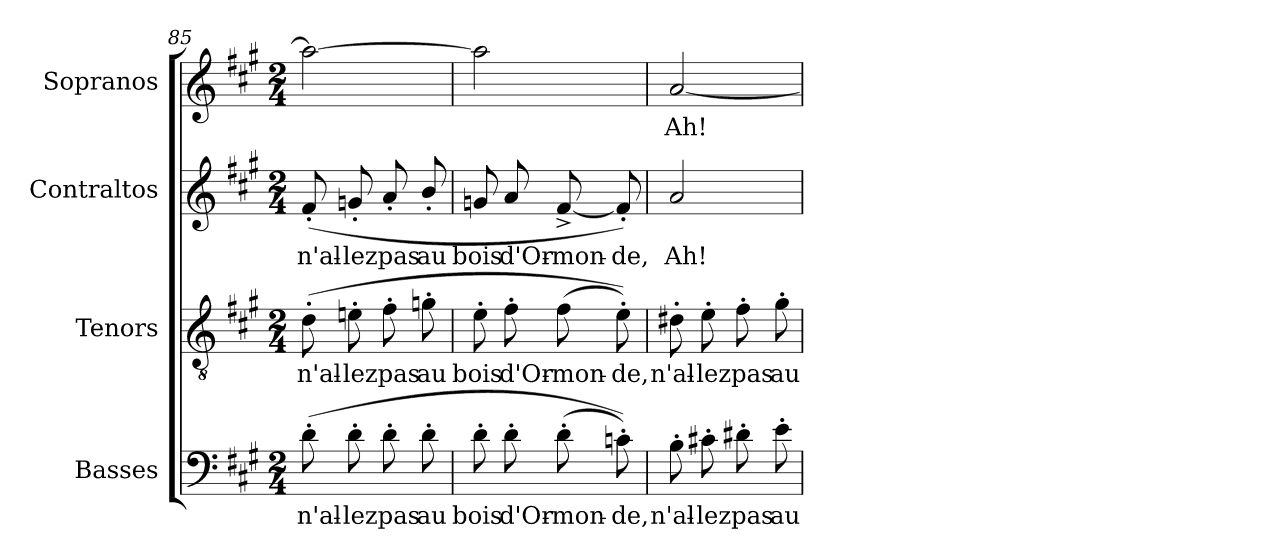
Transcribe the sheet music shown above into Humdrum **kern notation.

**kern	**text	**kern	**text	**kern	**text	**kern	**text
*part4	*part4	*part3	*part3	*part2	*part2	*part1	*part1
*staff4	*staff4	*staff3	*staff3	*staff2	*staff2	*staff1	*staff1
*I"Basses	*	*I"Tenors	*	*I"Contraltos	*	*I"Sopranos	*
*I'B.	*	*I'T.	*	*I'C.	*	*I'S.	*
*clefF4	*	*clefGv2	*	*clefG2	*	*clefG2	*
*	*	*ITrd7c12	*	*	*	*	*
*k[f#c#g#]	*	*k[f#c#g#]	*	*k[f#c#g#]	*	*k[f#c#g#]	*
*A:	*	*A:	*	*A:	*	*A:	*
*M2/4	*	*M2/4	*	*M2/4	*	*M2/4	*
=85	=85	=85	=85	=85	=85	=85	=85
!	!LO:LY:b:color=#000000	!	!	!	!	!	!
!	!	!	!LO:LY:b:color=#000000	!	!	!	!
!	!	!	!	!	!LO:LY:b:color=#000000	!	!
(8d'i\	n'al-	(8D'i\	n'al-	(8f#'i/	n'al-	2aai\_	.
!	!LO:LY:b:color=#000000	!	!	!	!	!	!
!	!	!	!LO:LY:b:color=#000000	!	!	!	!
!	!	!	!	!	!LO:LY:b:color=#000000	!	!
8d'i\	-lez	8En'i\	-lez	8gn'i/	-lez	.	.
!	!LO:LY:b:color=#000000	!	!	!	!	!	!
!	!	!	!LO:LY:b:color=#000000	!	!	!	!
!	!	!	!	!	!LO:LY:b:color=#000000	!	!
8d'i\	pas	8F#'i\	pas	8a'i/	pas	.	.
!	!LO:LY:b:color=#000000	!	!	!	!	!	!
!	!	!	!LO:LY:b:color=#000000	!	!	!	!
!	!	!	!	!	!LO:LY:b:color=#000000	!	!
8d'i\	au	8Gn'i\	au	8b'i/	au	.	.
!!LO:LB:g=z
=86	=86	=86	=86	=86	=86	=86	=86
!	!LO:LY:b:color=#000000	!	!	!	!	!	!
!	!	!	!LO:LY:b:color=#000000	!	!	!	!
!	!	!	!	!	!LO:LY:b:color=#000000	!	!
8d'i\	bois	8E'i\	bois	8gni/	bois	2aai\]	.
!	!LO:LY:b:color=#000000	!	!	!	!	!	!
!	!	!	!LO:LY:b:color=#000000	!	!	!	!
!	!	!	!	!	!LO:LY:b:color=#000000	!	!
8d'i\	d'Or-	8F#'i\	d'Or-	8ai/	d'Or-	.	.
!	!LO:LY:b:color=#000000	!	!	!	!	!	!
!	!	!	!LO:LY:b:color=#000000	!	!	!	!
!	!	!	!	!	!LO:LY:b:color=#000000	!	!
(8d'i\	-mon-	(8F#i\	-mon-	[8f#^i/	-mon-	.	.
!	!LO:LY:b:color=#000000	!	!	!	!	!	!
!	!	!	!LO:LY:b:color=#000000	!	!	!	!
!	!	!	!	!	!LO:LY:b:color=#000000	!	!
8cn'i\))	-de,	8E'i\))	-de,	8f#'i/])	-de,	.	.
=87	=87	=87	=87	=87	=87	=87	=87
!	!LO:LY:b:color=#000000	!	!	!	!	!	!
!	!	!	!LO:LY:b:color=#000000	!	!	!	!
!	!	!	!	!	!LO:LY:b:color=#000000	!	!
!	!	!	!	!	!	!	!LO:LY:b:color=#000000
8B'i\	n'al-	8D#X'i\	n'al-	2ai/	Ah!	[2ai/	Ah!
!	!LO:LY:b:color=#000000	!	!	!	!	!	!
!	!	!	!LO:LY:b:color=#000000	!	!	!	!
8c#X'i\	-lez	8E'i\	-lez	.	.	.	.
!	!LO:LY:b:color=#000000	!	!	!	!	!	!
!	!	!	!LO:LY:b:color=#000000	!	!	!	!
8d#X'i\	pas	8F#'i\	pas	.	.	.	.
!	!LO:LY:b:color=#000000	!	!	!	!	!	!
!	!	!	!LO:LY:b:color=#000000	!	!	!	!
8e'i\	au	8G#'i\	au	.	.	.	.
=	=	=	=	=	=	=	=
*-	*-	*-	*-	*-	*-	*-	*-
